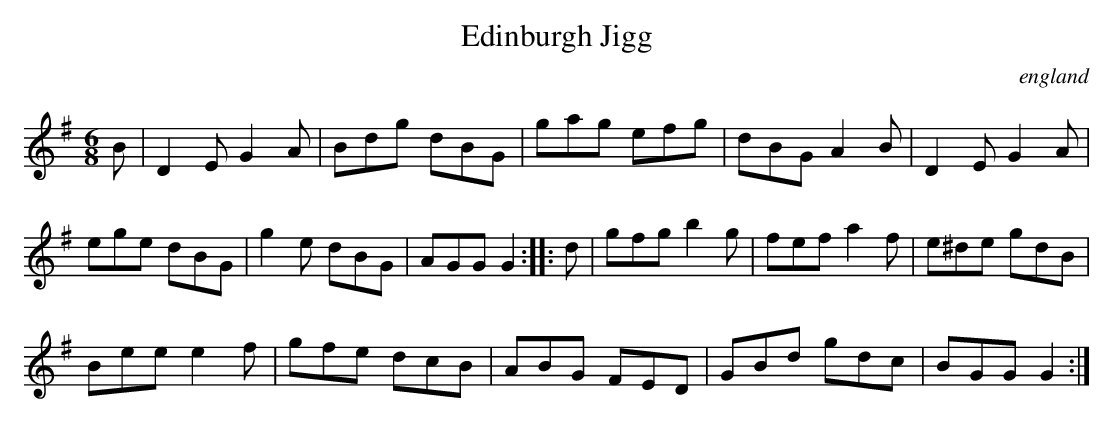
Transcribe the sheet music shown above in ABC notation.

X:1
T:Edinburgh Jigg
O:england
M:6/8
L:1/8
K:G
B|D2E G2A|Bdg dBG|gag efg|dBG A2B|D2E G2A|
ege dBG|g2e dBG|AGG G2::d|gfg b2g|fef a2f|e^de gdB|
Bee e2f|gfe dcB|ABG FED|GBd gdc|BGG G2:|
